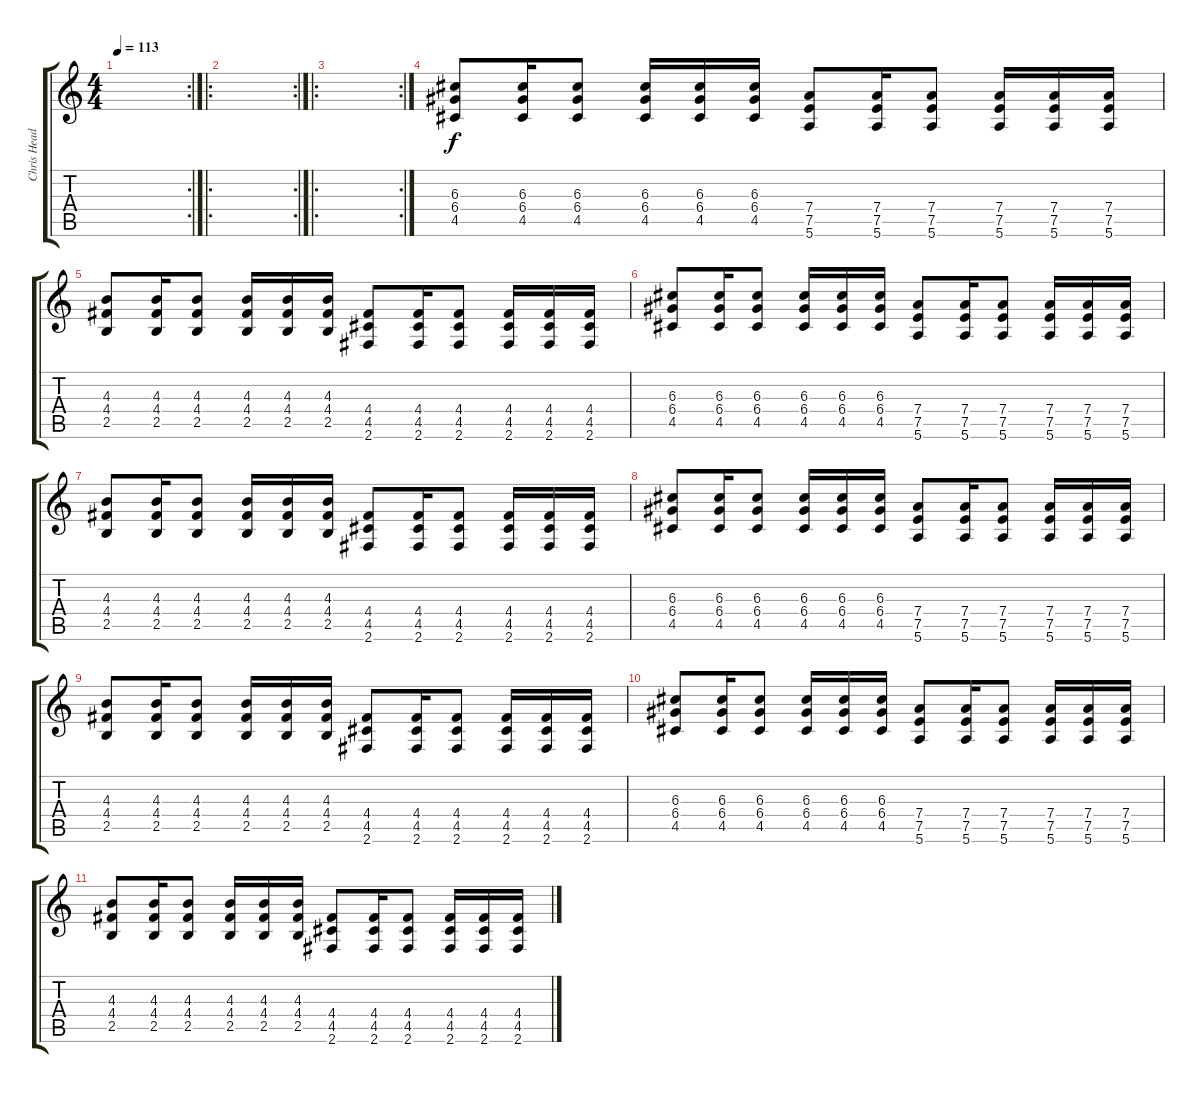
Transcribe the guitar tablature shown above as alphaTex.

\track ("Chris Head" "Chris Head") {instrument distortionguitar}
\staff {score tabs}
\tuning (E4 B3 G3 D3 A2 E2) {hide}
\rc 2
\ts (4 4)
\tempo 113
\clef g2
\ks c
|
\ro
\rc 2
|
\ro
\rc 2
|
(6.3 6.4 4.5).8 (6.3 6.4 4.5).16 (6.3 6.4 4.5).8 (6.3 6.4 4.5).16 (6.3 6.4 4.5).16 (6.3 6.4 4.5).16 (7.4 7.5 5.6).8 (7.4 7.5 5.6).16 (7.4 7.5 5.6).8 (7.4 7.5 5.6).16 (7.4 7.5 5.6).16 (7.4 7.5 5.6).16 |
(4.3 4.4 2.5).8 (4.3 4.4 2.5).16 (4.3 4.4 2.5).8 (4.3 4.4 2.5).16 (4.3 4.4 2.5).16 (4.3 4.4 2.5).16 (4.4 4.5 2.6).8 (4.4 4.5 2.6).16 (4.4 4.5 2.6).8 (4.4 4.5 2.6).16 (4.4 4.5 2.6).16 (4.4 4.5 2.6).16 |
(6.3 6.4 4.5).8 (6.3 6.4 4.5).16 (6.3 6.4 4.5).8 (6.3 6.4 4.5).16 (6.3 6.4 4.5).16 (6.3 6.4 4.5).16 (7.4 7.5 5.6).8 (7.4 7.5 5.6).16 (7.4 7.5 5.6).8 (7.4 7.5 5.6).16 (7.4 7.5 5.6).16 (7.4 7.5 5.6).16 |
(4.3 4.4 2.5).8 (4.3 4.4 2.5).16 (4.3 4.4 2.5).8 (4.3 4.4 2.5).16 (4.3 4.4 2.5).16 (4.3 4.4 2.5).16 (4.4 4.5 2.6).8 (4.4 4.5 2.6).16 (4.4 4.5 2.6).8 (4.4 4.5 2.6).16 (4.4 4.5 2.6).16 (4.4 4.5 2.6).16 |
(6.3 6.4 4.5).8 (6.3 6.4 4.5).16 (6.3 6.4 4.5).8 (6.3 6.4 4.5).16 (6.3 6.4 4.5).16 (6.3 6.4 4.5).16 (7.4 7.5 5.6).8 (7.4 7.5 5.6).16 (7.4 7.5 5.6).8 (7.4 7.5 5.6).16 (7.4 7.5 5.6).16 (7.4 7.5 5.6).16 |
(4.3 4.4 2.5).8 (4.3 4.4 2.5).16 (4.3 4.4 2.5).8 (4.3 4.4 2.5).16 (4.3 4.4 2.5).16 (4.3 4.4 2.5).16 (4.4 4.5 2.6).8 (4.4 4.5 2.6).16 (4.4 4.5 2.6).8 (4.4 4.5 2.6).16 (4.4 4.5 2.6).16 (4.4 4.5 2.6).16 |
(6.3 6.4 4.5).8 (6.3 6.4 4.5).16 (6.3 6.4 4.5).8 (6.3 6.4 4.5).16 (6.3 6.4 4.5).16 (6.3 6.4 4.5).16 (7.4 7.5 5.6).8 (7.4 7.5 5.6).16 (7.4 7.5 5.6).8 (7.4 7.5 5.6).16 (7.4 7.5 5.6).16 (7.4 7.5 5.6).16 |
(4.3 4.4 2.5).8 (4.3 4.4 2.5).16 (4.3 4.4 2.5).8 (4.3 4.4 2.5).16 (4.3 4.4 2.5).16 (4.3 4.4 2.5).16 (4.4 4.5 2.6).8 (4.4 4.5 2.6).16 (4.4 4.5 2.6).8 (4.4 4.5 2.6).16 (4.4 4.5 2.6).16 (4.4 4.5 2.6).16
